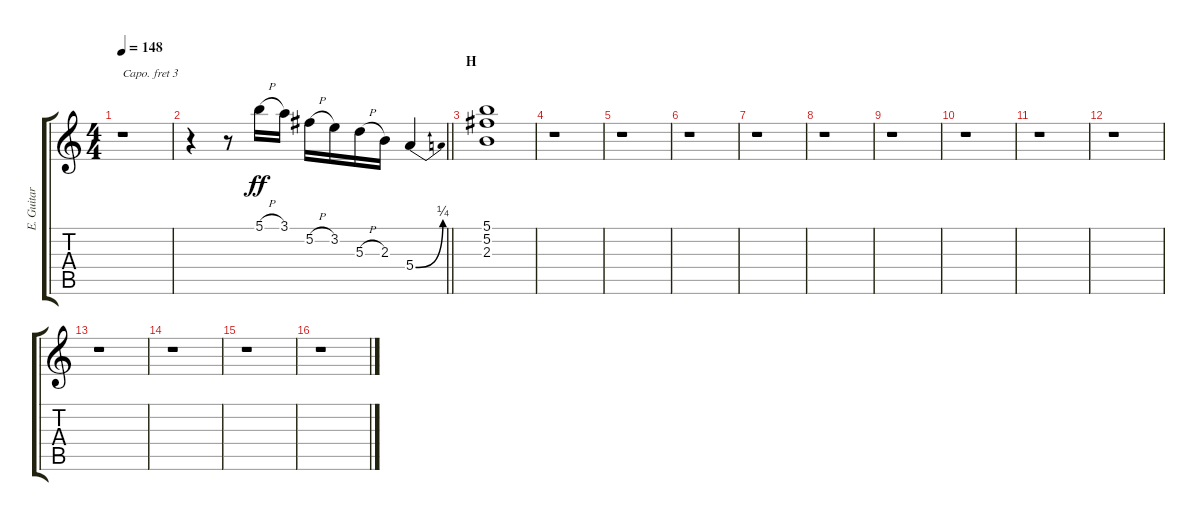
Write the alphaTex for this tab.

\track ("E. Guitar IV 2" "E. Guitar ") {instrument overdrivenguitar}
\staff {score tabs}
\capo 3
\tuning (Eb4 Bb3 Gb3 Db3 Ab2 Eb2) {hide}
\ts (4 4)
\tempo 148
\clef g2
\ks c
r.1{dy ff} |
\barLineRight lightlight
r.4 r.8 5.1{h}.16 3.1.16 5.2{h}.16 3.2.16 5.3{h}.16 2.3.16 5.4{be (bend 0 0 60 1)}.4 |
\section ("" "H")
(5.1 5.2 2.3).1 |
r.1 |
r.1 |
r.1 |
r.1 |
r.1 |
r.1 |
r.1 |
r.1 |
r.1 |
r.1 |
r.1 |
r.1 |
r.1
